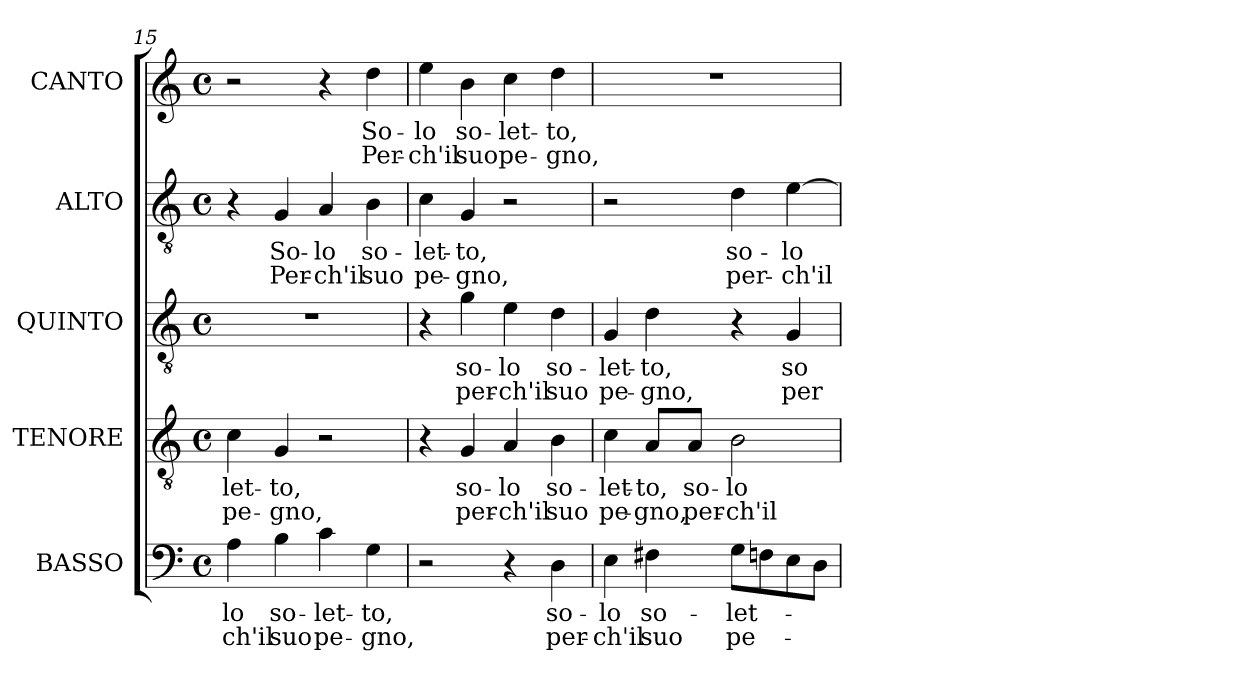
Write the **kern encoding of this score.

**kern	**text	**text	**kern	**text	**text	**kern	**text	**text	**kern	**text	**text	**kern	**text	**text
*part5	*part5	*part5	*part4	*part4	*part4	*part3	*part3	*part3	*part2	*part2	*part2	*part1	*part1	*part1
*staff5	*staff5	*staff5	*staff4	*staff4	*staff4	*staff3	*staff3	*staff3	*staff2	*staff2	*staff2	*staff1	*staff1	*staff1
*I"BASSO	*	*	*I"TENORE	*	*	*I"QUINTO	*	*	*I"ALTO	*	*	*I"CANTO	*	*
*I'B	*	*	*I'T	*	*	*	*	*	*I'A.	*	*	*	*	*
*clefF4	*	*	*clefGv2	*	*	*clefGv2	*	*	*clefGv2	*	*	*clefG2	*	*
*	*	*	*ITrd7c12	*	*	*ITrd7c12	*	*	*ITrd7c12	*	*	*	*	*
*k[]	*	*	*k[]	*	*	*k[]	*	*	*k[]	*	*	*k[]	*	*
*C:	*	*	*C:	*	*	*C:	*	*	*C:	*	*	*C:	*	*
*M4/4	*	*	*M4/4	*	*	*M4/4	*	*	*M4/4	*	*	*M4/4	*	*
*met(c)	*	*	*met(c)	*	*	*met(c)	*	*	*met(c)	*	*	*met(c)	*	*
=15	=15	=15	=15	=15	=15	=15	=15	=15	=15	=15	=15	=15	=15	=15
!	!LO:LY:b:color=#000000	!LO:LY:b:color=#000000	!	!	!	!	!	!	!	!	!	!	!	!
!	!	!	!	!LO:LY:b:color=#000000	!LO:LY:b:color=#000000	!	!	!	!	!	!	!	!	!
4Ai\	-lo	-ch'il	4Ci\	-let-	pe-	1r	.	.	4r	.	.	2r	.	.
!	!LO:LY:b:color=#000000	!LO:LY:b:color=#000000	!	!	!	!	!	!	!	!	!	!	!	!
!	!	!	!	!LO:LY:b:color=#000000	!LO:LY:b:color=#000000	!	!	!	!	!	!	!	!	!
!	!	!	!	!	!	!	!	!	!	!LO:LY:b:color=#000000	!LO:LY:b:color=#000000	!	!	!
4Bi\	so-	suo	4GGi/	-to,	-gno,	.	.	.	4GGi/	So-	Per-	.	.	.
!	!LO:LY:b:color=#000000	!LO:LY:b:color=#000000	!	!	!	!	!	!	!	!	!	!	!	!
!	!	!	!	!	!	!	!	!	!	!LO:LY:b:color=#000000	!LO:LY:b:color=#000000	!	!	!
4ci\	-let-	pe-	2r	.	.	.	.	.	4AAi/	-lo	-ch'il	4r	.	.
!	!LO:LY:b:color=#000000	!LO:LY:b:color=#000000	!	!	!	!	!	!	!	!	!	!	!	!
!	!	!	!	!	!	!	!	!	!	!LO:LY:b:color=#000000	!LO:LY:b:color=#000000	!	!	!
!	!	!	!	!	!	!	!	!	!	!	!	!	!LO:LY:b:color=#000000	!LO:LY:b:color=#000000
4Gi\	-to,	-gno,	.	.	.	.	.	.	4BBi\	so-	suo	4ddi\	So-	Per-
!!LO:LB:g=z
=16	=16	=16	=16	=16	=16	=16	=16	=16	=16	=16	=16	=16	=16	=16
!	!	!	!	!	!	!	!	!	!	!LO:LY:b:color=#000000	!LO:LY:b:color=#000000	!	!	!
!	!	!	!	!	!	!	!	!	!	!	!	!	!LO:LY:b:color=#000000	!LO:LY:b:color=#000000
2r	.	.	4r	.	.	4r	.	.	4Ci\	-let-	pe-	4eei\	-lo	-ch'il
!	!	!	!	!LO:LY:b:color=#000000	!LO:LY:b:color=#000000	!	!	!	!	!	!	!	!	!
!	!	!	!	!	!	!	!LO:LY:b:color=#000000	!LO:LY:b:color=#000000	!	!	!	!	!	!
!	!	!	!	!	!	!	!	!	!	!LO:LY:b:color=#000000	!LO:LY:b:color=#000000	!	!	!
!	!	!	!	!	!	!	!	!	!	!	!	!	!LO:LY:b:color=#000000	!LO:LY:b:color=#000000
.	.	.	4GGi/	so-	per-	4Gi\	so-	per-	4GGi/	-to,	-gno,	4bi\	so-	suo
!	!	!	!	!LO:LY:b:color=#000000	!LO:LY:b:color=#000000	!	!	!	!	!	!	!	!	!
!	!	!	!	!	!	!	!LO:LY:b:color=#000000	!LO:LY:b:color=#000000	!	!	!	!	!	!
!	!	!	!	!	!	!	!	!	!	!	!	!	!LO:LY:b:color=#000000	!LO:LY:b:color=#000000
4r	.	.	4AAi/	-lo	-ch'il	4Ei\	-lo	-ch'il	2r	.	.	4cci\	-let-	pe-
!	!LO:LY:b:color=#000000	!LO:LY:b:color=#000000	!	!	!	!	!	!	!	!	!	!	!	!
!	!	!	!	!LO:LY:b:color=#000000	!LO:LY:b:color=#000000	!	!	!	!	!	!	!	!	!
!	!	!	!	!	!	!	!LO:LY:b:color=#000000	!LO:LY:b:color=#000000	!	!	!	!	!	!
!	!	!	!	!	!	!	!	!	!	!	!	!	!LO:LY:b:color=#000000	!LO:LY:b:color=#000000
4Di\	so-	per-	4BBi\	so-	suo	4Di\	so-	suo	.	.	.	4ddi\	-to,	-gno,
=17	=17	=17	=17	=17	=17	=17	=17	=17	=17	=17	=17	=17	=17	=17
!	!LO:LY:b:color=#000000	!LO:LY:b:color=#000000	!	!	!	!	!	!	!	!	!	!	!	!
!	!	!	!	!LO:LY:b:color=#000000	!LO:LY:b:color=#000000	!	!	!	!	!	!	!	!	!
!	!	!	!	!	!	!	!LO:LY:b:color=#000000	!LO:LY:b:color=#000000	!	!	!	!	!	!
4Ei\	-lo	-ch'il	4Ci\	-let-	pe-	4GGi/	-let-	pe-	2r	.	.	1r	.	.
!	!LO:LY:b:color=#000000	!LO:LY:b:color=#000000	!	!	!	!	!	!	!	!	!	!	!	!
!	!	!	!	!LO:LY:b:color=#000000	!LO:LY:b:color=#000000	!	!	!	!	!	!	!	!	!
!	!	!	!	!	!	!	!LO:LY:b:color=#000000	!LO:LY:b:color=#000000	!	!	!	!	!	!
4F#Xi\	so-	suo	8AAi/L	-to,	-gno,	4Di\	-to,	-gno,	.	.	.	.	.	.
!	!	!	!	!LO:LY:b:color=#000000	!LO:LY:b:color=#000000	!	!	!	!	!	!	!	!	!
.	.	.	8AAi/J	so-	per-	.	.	.	.	.	.	.	.	.
!	!LO:LY:b:color=#000000	!LO:LY:b:color=#000000	!	!	!	!	!	!	!	!	!	!	!	!
!	!	!	!	!LO:LY:b:color=#000000	!LO:LY:b:color=#000000	!	!	!	!	!	!	!	!	!
!	!	!	!	!	!	!	!	!	!	!LO:LY:b:color=#000000	!LO:LY:b:color=#000000	!	!	!
8Gi\L	-let-	pe-	2BBi\	-lo	-ch'il	4r	.	.	4Di\	so-	per-	.	.	.
8Fni\	.	.	.	.	.	.	.	.	.	.	.	.	.	.
!	!	!	!	!	!	!	!LO:LY:b:color=#000000	!LO:LY:b:color=#000000	!	!	!	!	!	!
!	!	!	!	!	!	!	!	!	!	!LO:LY:b:color=#000000	!LO:LY:b:color=#000000	!	!	!
8Ei\	.	.	.	.	.	4GGi/	so-	per-	[>4Ei\	-lo	-ch'il	.	.	.
8Di\J	.	.	.	.	.	.	.	.	.	.	.	.	.	.
=	=	=	=	=	=	=	=	=	=	=	=	=	=	=
*-	*-	*-	*-	*-	*-	*-	*-	*-	*-	*-	*-	*-	*-	*-
